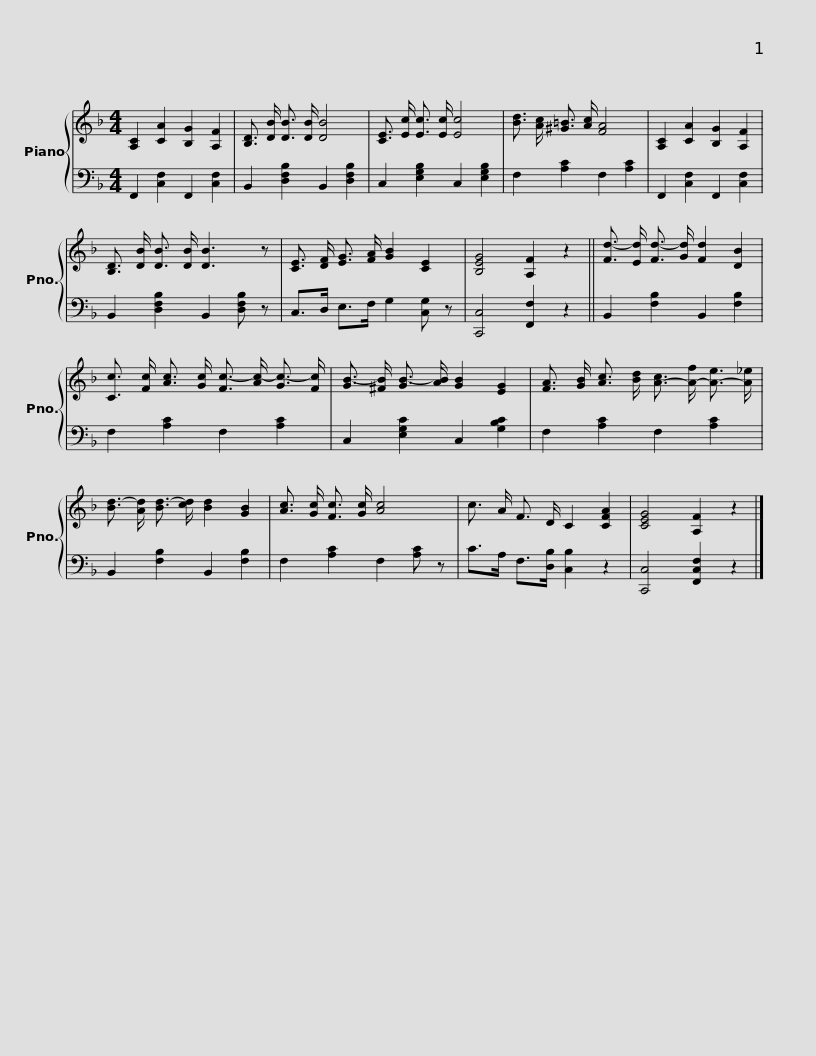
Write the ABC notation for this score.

X:1
%%score { 1 | 2 }
L:1/8
M:4/4
I:linebreak $
K:F
V:1 treble
V:2 bass
V:1
 [A,C]2 [CA]2 [B,G]2 [A,F]2 | [B,D]3/2 [DB]/ [DB]3/2 [DB]/ [DB]4 | [CE]3/2 [Ec]/ [Ec]3/2 [Ec]/ [Ec]4 | [Bd]3/2 [Ac]/ [^G=B]3/2 [Ac]/ [FA]4 | [A,C]2 [CA]2 [B,G]2 [A,F]2 |$ %5
 [B,D]3/2 [DB]/ [DB]3/2 [DB]/ [DB]3 z | [CE]3/2 [DF]/ [EG]3/2 [FA]/ [GB]2 [CE]2 | [B,EG]4 [A,F]2 z2 || [Fd-]3/2 [Ed]/ [Fd-]3/2 [Gd]/ [Fd]2 [DB]2 |$ [Cc]3/2 [Fc]/ [Ac]3/2 [Gc]/ [Fc-]3/2 [Ac-]/ [Gc-]3/2 [Fc]/ | %10
 [GB-]3/2 [^FB]/ [GB-]3/2 [AB]/ [GB]2 [EG]2 | [FA]3/2 [GB]/ [Ac]3/2 [Bd]/ [A-c]3/2 [A-f]/ [A-e]3/2 [A_e]/ | [Bd-]3/2 [Ad]/ [Bd-]3/2 [cd]/ [Bd]2 [GB]2 |$ [Ac]3/2 [Gc]/ [Fc]3/2 [Gc]/ [Ac]4 | c3/2 A/ F3/2 D/ C2 [CFA]2 | %15
 [CEG]4 [A,F]2 z2 |] %16
V:2
 F,,2 [C,F,]2 F,,2 [C,F,]2 | B,,2 [D,F,B,]2 B,,2 [D,F,B,]2 | C,2 [E,G,B,]2 C,2 [E,G,B,]2 | F,2 [A,C]2 F,2 [A,C]2 | F,,2 [C,F,]2 F,,2 [C,F,]2 |$ %5
 B,,2 [D,F,B,]2 B,,2 [D,F,B,] z | C,>D, E,>F, G,2 [C,G,] z | [C,,C,]4 [F,,F,]2 z2 || B,,2 [F,B,]2 B,,2 [F,B,]2 |$ F,2 [A,C]2 F,2 [A,C]2 | %10
 C,2 [E,G,C]2 C,2 [G,B,C]2 | F,2 [A,C]2 F,2 [A,C]2 | B,,2 [F,B,]2 B,,2 [F,B,]2 |$ F,2 [A,C]2 F,2 [A,C] z | C>A, F,>[D,B,] [C,B,]2 z2 | %15
 [C,,C,]4 [F,,C,F,]2 z2 |] %16
